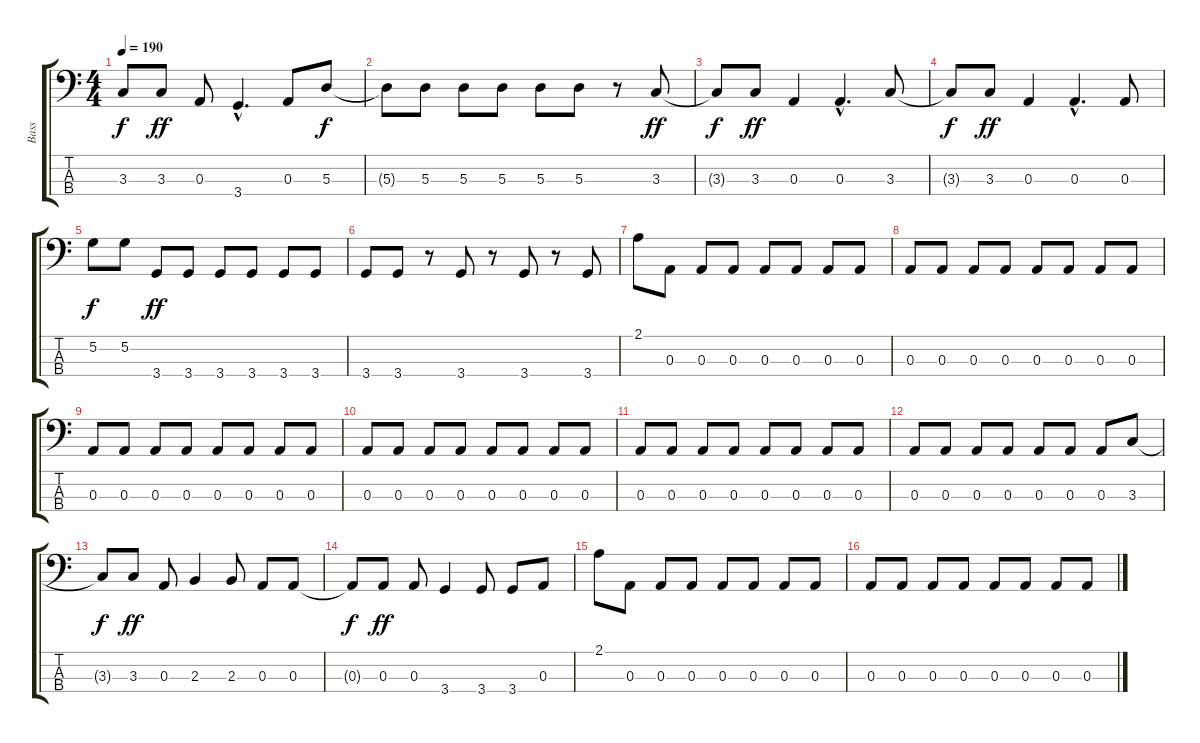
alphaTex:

\track ("Bass" "Bass") {instrument electricbasspick}
\staff {score tabs}
\tuning (G2 D2 A1 E1) {hide}
\ts (4 4)
\tempo 190
\clef f4
\ks c
3.3{t}.8{dy f} 3.3.8{dy ff} 0.3.8 3.4{hac}.4{d} 0.3.8 5.3.8{dy f} |
5.3{t}.8 5.3.8 5.3.8 5.3.8 5.3.8 5.3.8 r.8 3.3.8{dy ff} |
3.3{t}.8{dy f} 3.3.8{dy ff} 0.3.4 0.3{hac}.4{d} 3.3.8 |
3.3{t}.8{dy f} 3.3.8{dy ff} 0.3.4 0.3{hac}.4{d} 0.3.8 |
5.2.8{dy f} 5.2.8 3.4.8{dy ff} 3.4.8 3.4.8 3.4.8 3.4.8 3.4.8 |
3.4.8 3.4.8 r.8 3.4.8 r.8 3.4.8 r.8 3.4.8 |
2.1.8 0.3.8 0.3.8 0.3.8 0.3.8 0.3.8 0.3.8 0.3.8 |
0.3.8 0.3.8 0.3.8 0.3.8 0.3.8 0.3.8 0.3.8 0.3.8 |
0.3.8 0.3.8 0.3.8 0.3.8 0.3.8 0.3.8 0.3.8 0.3.8 |
0.3.8 0.3.8 0.3.8 0.3.8 0.3.8 0.3.8 0.3.8 0.3.8 |
0.3.8 0.3.8 0.3.8 0.3.8 0.3.8 0.3.8 0.3.8 0.3.8 |
0.3.8 0.3.8 0.3.8 0.3.8 0.3.8 0.3.8 0.3.8 3.3.8 |
3.3{t}.8{dy f} 3.3.8{dy ff} 0.3.8 2.3.4 2.3.8 0.3.8 0.3.8 |
0.3{t}.8{dy f} 0.3.8{dy ff} 0.3.8 3.4.4 3.4.8 3.4.8 0.3.8 |
2.1.8 0.3.8 0.3.8 0.3.8 0.3.8 0.3.8 0.3.8 0.3.8 |
0.3.8 0.3.8 0.3.8 0.3.8 0.3.8 0.3.8 0.3.8 0.3.8
